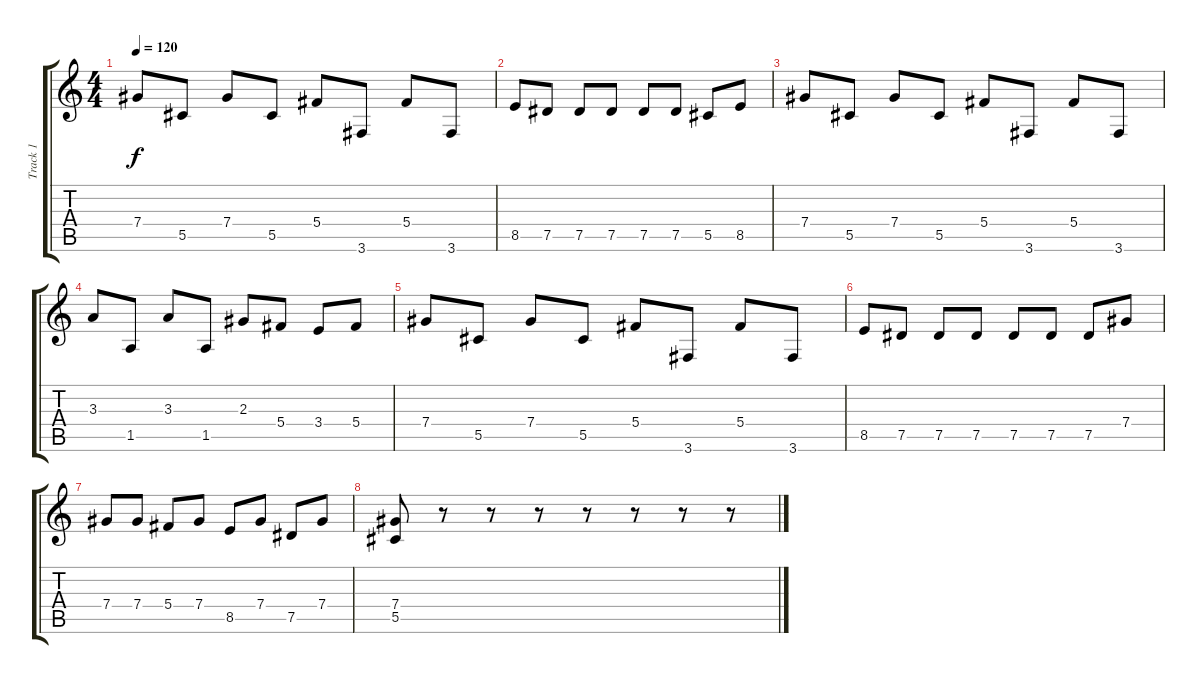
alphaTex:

\track ("Track 1" "Track 1") {instrument overdrivenguitar}
\staff {score tabs}
\tuning (Eb4 Bb3 Gb3 Db3 Ab2 Eb2) {hide}
\ts (4 4)
\tempo 120
\clef g2
\ks c
7.4.8{dy f} 5.5.8 7.4.8 5.5.8 5.4.8 3.6.8 5.4.8 3.6.8 |
8.5.8 7.5.8 7.5.8 7.5.8 7.5.8 7.5.8 5.5.8 8.5.8 |
7.4.8 5.5.8 7.4.8 5.5.8 5.4.8 3.6.8 5.4.8 3.6.8 |
3.3.8 1.5.8 3.3.8 1.5.8 2.3.8 5.4.8 3.4.8 5.4.8 |
7.4.8 5.5.8 7.4.8 5.5.8 5.4.8 3.6.8 5.4.8 3.6.8 |
8.5.8 7.5.8 7.5.8 7.5.8 7.5.8 7.5.8 7.5.8 7.4.8 |
7.4.8 7.4.8 5.4.8 7.4.8 8.5.8 7.4.8 7.5.8 7.4.8 |
(7.4 5.5).8 r.8 r.8 r.8 r.8 r.8 r.8 r.8
